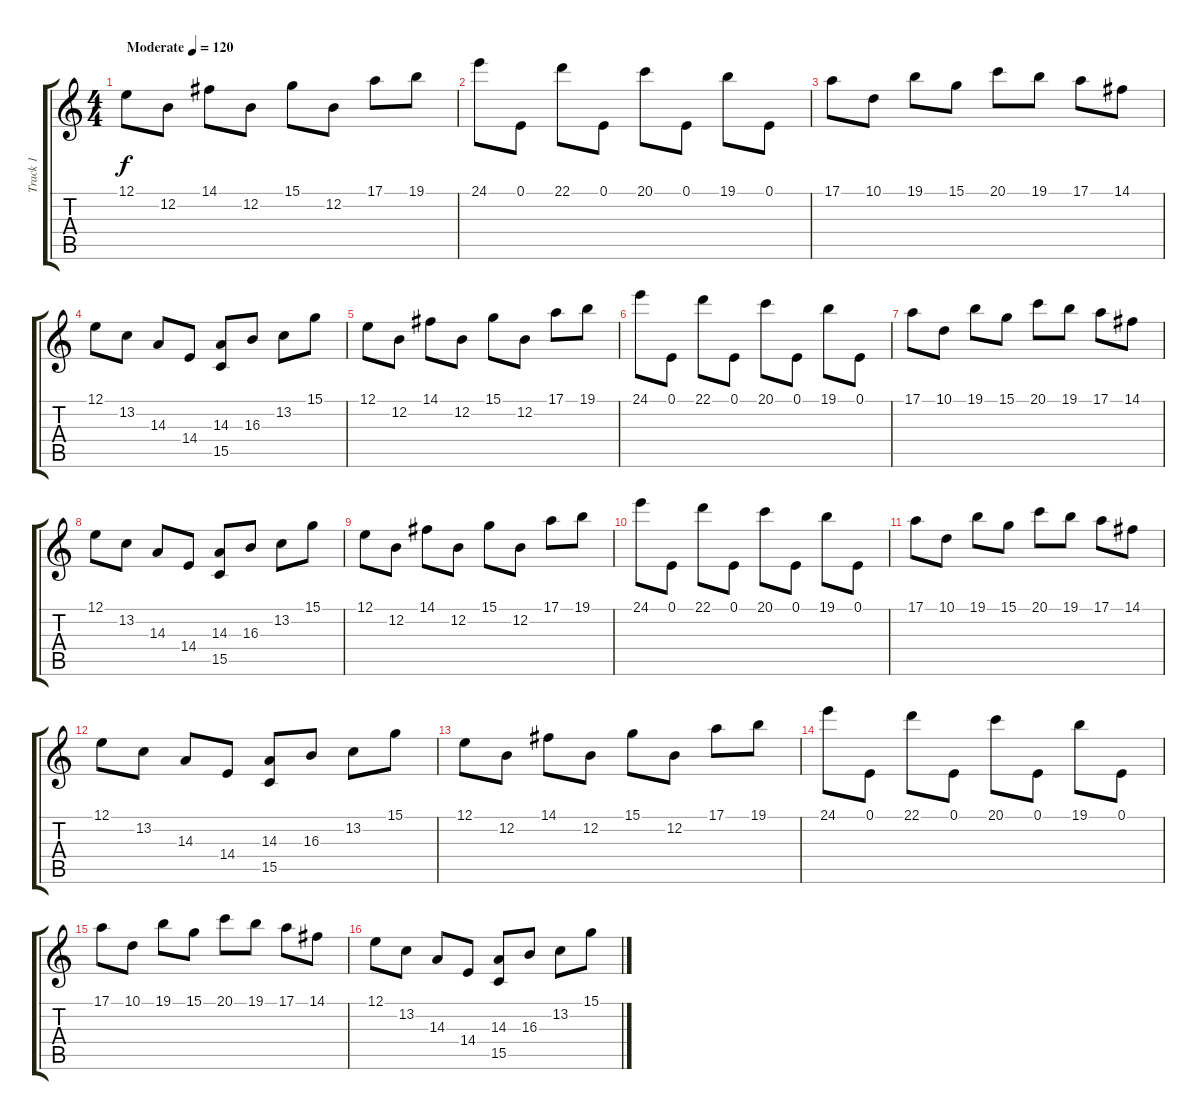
\track ("Track 1" "Track 1") {instrument musicbox}
\staff {score tabs}
\tuning (E4 B3 G3 D3 A2 E2) {hide}
\ts (4 4)
\tempo (120 "Moderate")
\clef g2
\ks c
12.1.8{dy f instrument musicbox} 12.2.8 14.1.8 12.2.8 15.1.8 12.2.8 17.1.8 19.1.8 |
24.1.8 0.1.8 22.1.8 0.1.8 20.1.8 0.1.8 19.1.8 0.1.8 |
17.1.8 10.1.8 19.1.8 15.1.8 20.1.8 19.1.8 17.1.8 14.1.8 |
12.1.8 13.2.8 14.3.8 14.4.8 (14.3 15.5).8 16.3.8 13.2.8 15.1.8 |
12.1.8 12.2.8 14.1.8 12.2.8 15.1.8 12.2.8 17.1.8 19.1.8 |
24.1.8 0.1.8 22.1.8 0.1.8 20.1.8 0.1.8 19.1.8 0.1.8 |
17.1.8 10.1.8 19.1.8 15.1.8 20.1.8 19.1.8 17.1.8 14.1.8 |
12.1.8 13.2.8 14.3.8 14.4.8 (14.3 15.5).8 16.3.8 13.2.8 15.1.8 |
12.1.8 12.2.8 14.1.8 12.2.8 15.1.8 12.2.8 17.1.8 19.1.8 |
24.1.8 0.1.8 22.1.8 0.1.8 20.1.8 0.1.8 19.1.8 0.1.8 |
17.1.8 10.1.8 19.1.8 15.1.8 20.1.8 19.1.8 17.1.8 14.1.8 |
12.1.8 13.2.8 14.3.8 14.4.8 (14.3 15.5).8 16.3.8 13.2.8 15.1.8 |
12.1.8 12.2.8 14.1.8 12.2.8 15.1.8 12.2.8 17.1.8 19.1.8 |
24.1.8 0.1.8 22.1.8 0.1.8 20.1.8 0.1.8 19.1.8 0.1.8 |
17.1.8 10.1.8 19.1.8 15.1.8 20.1.8 19.1.8 17.1.8 14.1.8 |
12.1.8 13.2.8 14.3.8 14.4.8 (14.3 15.5).8 16.3.8 13.2.8 15.1.8
